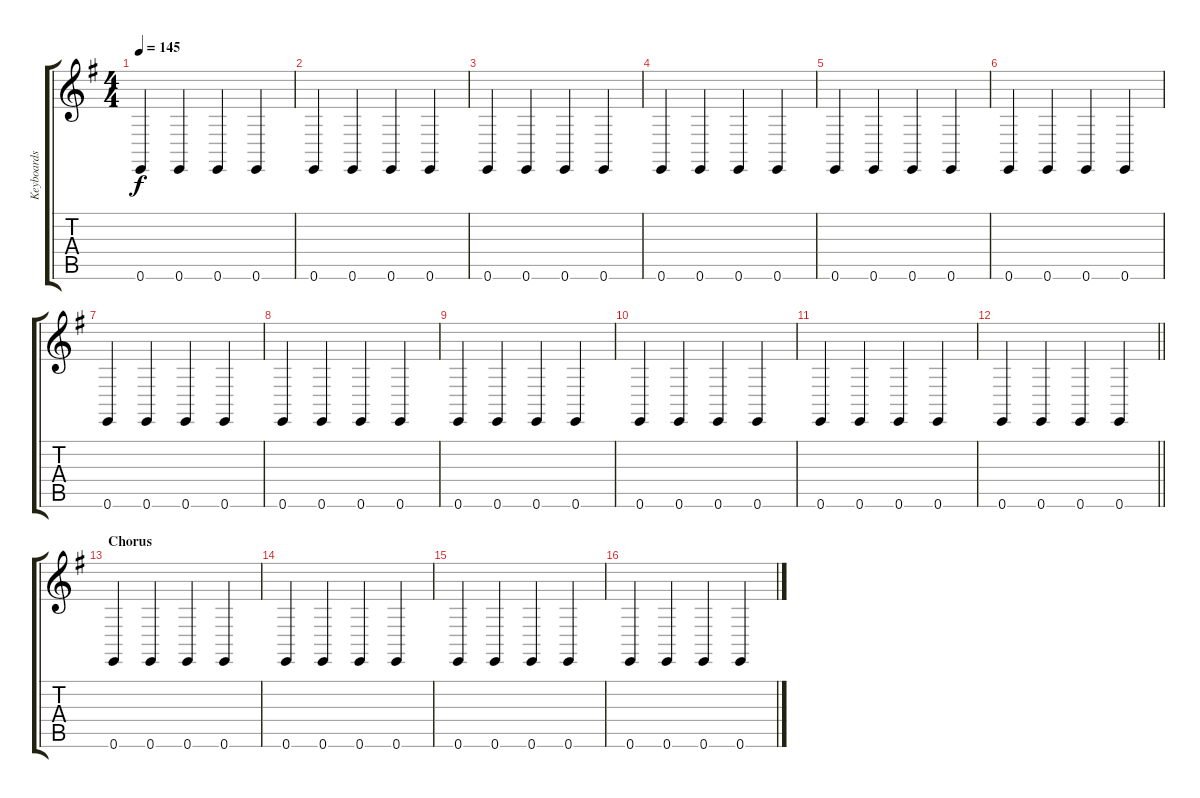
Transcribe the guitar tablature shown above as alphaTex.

\track ("Keyboards 2" "Keyboards ") {instrument pad3polysynth}
\staff {score tabs}
\tuning (E4 B3 G3 D3 A2 E2) {hide}
\ts (4 4)
\tempo 145
\clef g2
\ks g
0.6.4{dy f} 0.6.4 0.6.4 0.6.4 |
0.6.4 0.6.4 0.6.4 0.6.4 |
0.6.4 0.6.4 0.6.4 0.6.4 |
0.6.4 0.6.4 0.6.4 0.6.4 |
0.6.4 0.6.4 0.6.4 0.6.4 |
0.6.4 0.6.4 0.6.4 0.6.4 |
0.6.4 0.6.4 0.6.4 0.6.4 |
0.6.4 0.6.4 0.6.4 0.6.4 |
0.6.4 0.6.4 0.6.4 0.6.4 |
0.6.4 0.6.4 0.6.4 0.6.4 |
0.6.4 0.6.4 0.6.4 0.6.4 |
\barLineRight lightlight
0.6.4 0.6.4 0.6.4 0.6.4 |
\section ("" "Chorus")
0.6.4 0.6.4 0.6.4 0.6.4 |
0.6.4 0.6.4 0.6.4 0.6.4 |
0.6.4 0.6.4 0.6.4 0.6.4 |
0.6.4 0.6.4 0.6.4 0.6.4
